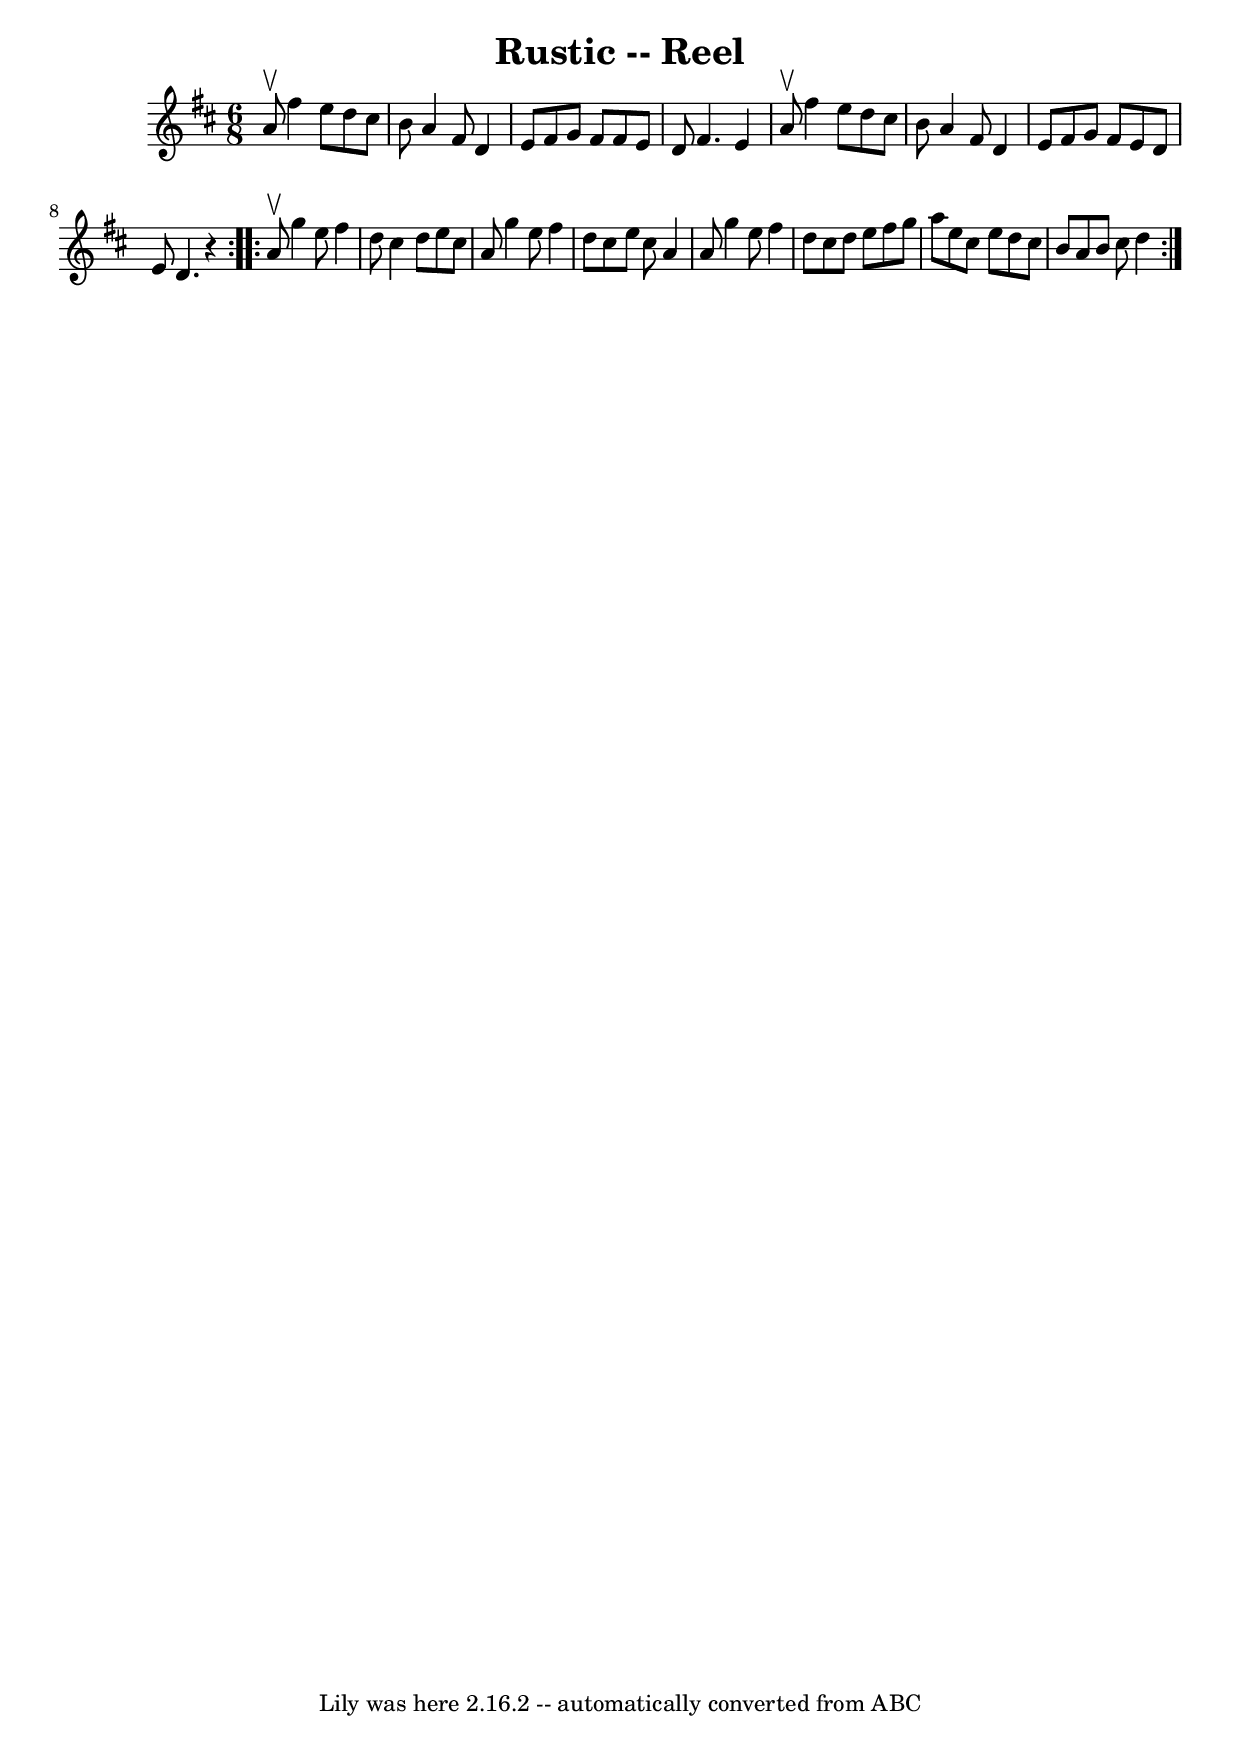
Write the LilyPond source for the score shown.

\version "2.16.2"
\include "Mammoth.ily"
\header {
  %% book = "Ryan's Mammoth Collection"
  crossRefNumber = "1"
  footnotes = "\\\\256\\\\RUSTIC REEL. Each gent. has two partners. Form as for\\\\Spanish Dance. Each gent. chases out with right hand\\\\lady opposite, and back; chases out with left hand\\\\lady opposite, and back. All forward and back -- pass\\\\through to next couples."
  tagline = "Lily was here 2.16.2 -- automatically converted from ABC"
  title = "Rustic -- Reel"

}
voicedefault =  {



  \repeat volta 2 {

    \time 6/8 
    \key d \major
    a'8^\upbow |
    fis''4 e''8 d''8    
    cis''8 b'8    |
    a'4 fis'8 d'4 e'8    |
    fis'8    
    g'8 fis'8 fis'8 e'8 d'8    |
    fis'4. e'4 a'8^\upbow  
    |
    fis''4 e''8 d''8 cis''8 b'8    |
    a'4    
    fis'8 d'4 e'8    |
    fis'8 g'8 fis'8 e'8 d'8 e'8    
    |
    d'4.    r4   
  }     
  \repeat volta 2 {
    a'8^\upbow |
    g''4 
    e''8 fis''4 d''8    |
    cis''4 d''8 e''8 cis''8 a'8 
    |
    g''4 e''8 fis''4 d''8    |
    cis''8 e''8    
    cis''8 a'4 a'8    |
    g''4 e''8 fis''4 d''8    |
    
    cis''8 d''8 e''8 fis''8 g''8 a''8    |
    e''8 cis''8 
    e''8 d''8 cis''8 b'8    |
    a'8 b'8 cis''8 d''4    

  }   

}

\score{
  <<

    \context Staff="default"
    {
      \voicedefault 
      
    }

  >>
  \layout {
    
  }
  \midi {
  }

}
